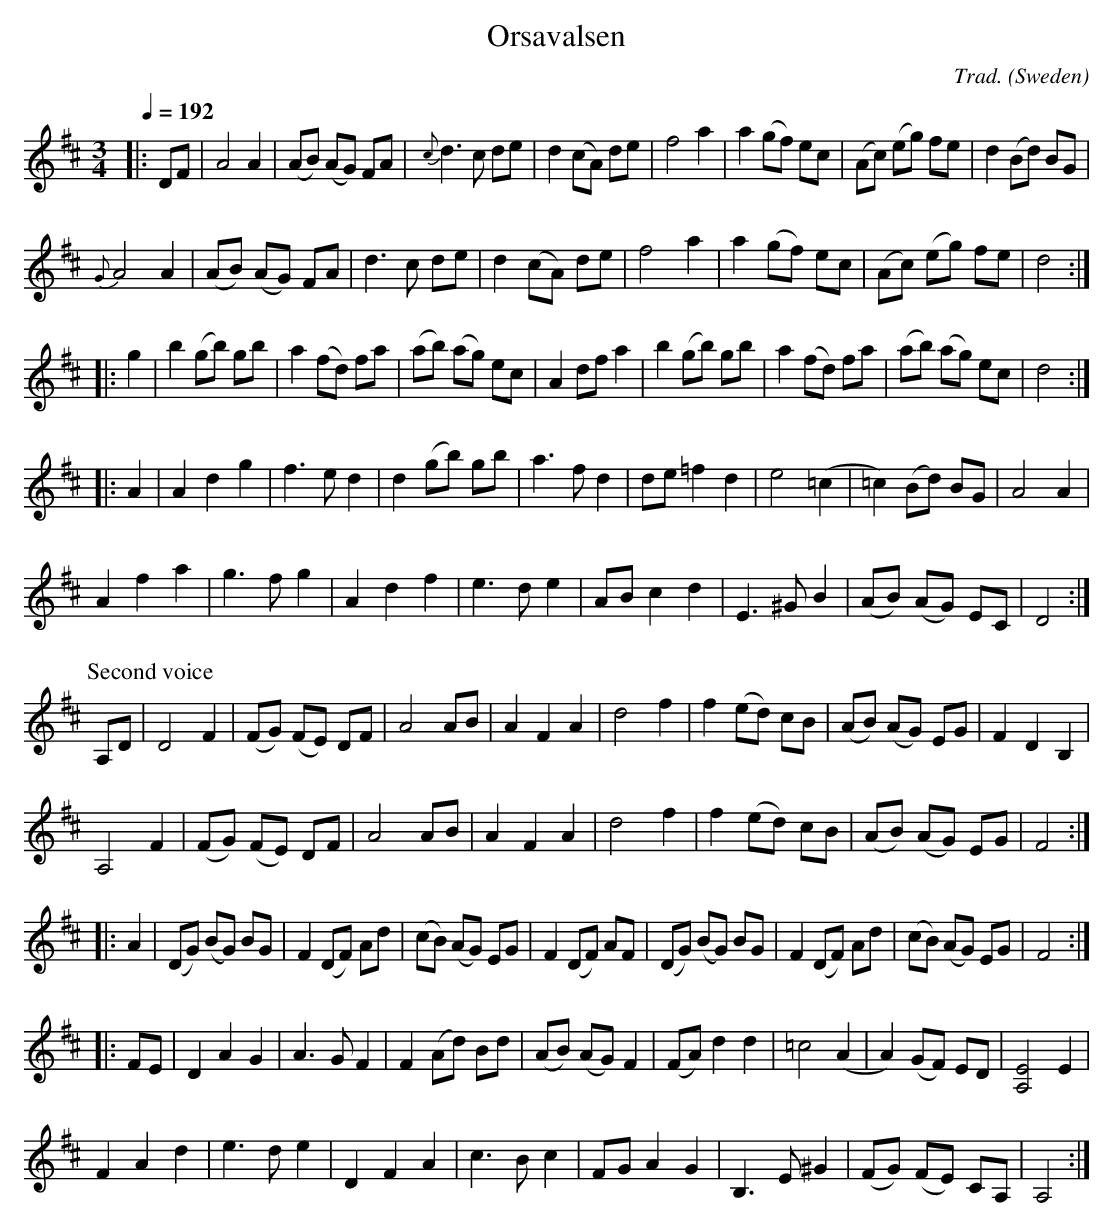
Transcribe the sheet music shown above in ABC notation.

X:1
T:Orsavalsen
C:Trad.
O:Sweden
M:3/4
Q:1/4=192
K:D
|:DF|A4A2| (AB) (AG) FA| {c}d3c de| d2 (cA) de|\
f4a2| a2 (gf) ec| (Ac) (eg) fe| d2 (Bd) BG|
{G}A4 A2| (AB) (AG) FA| d3c de| d2 (cA) de|\
f4 a2| a2 (gf) ec| (Ac) (eg) fe| d4:|
|:g2 |b2 (gb) gb| a2 (fd) fa| (ab) (ag) ec| A2 df a2|\
b2 (gb) gb| a2 (fd) fa| (ab) (ag) ec| d4 :|
|: A2|A2 d2 g2| f3e d2| d2 (gb) gb| a3f d2|\
de =f2 d2| e4 (=c2| =c2) (Bd) BG| A4 A2|
A2 f2 a2| g3f g2| A2 d2 f2| e3d e2|\
AB c2 d2| E3^G B2| (AB) (AG) EC| D4:|
P:Second voice
A,D|D4F2|(FG) (FE) DF| A4AB| A2 F2 A2| \
d4f2| f2 (ed) cB| (AB) (AG) EG| F2D2B,2|
A,4F2| (FG) (FE) DF| A4AB| A2F2A2| \
d4f2| f2 (ed) cB| (AB) (AG) EG| F4 :|
|:A2|\
(DG) (BG) BG| F2 (DF) Ad| (cB) (AG) EG| F2 (DF) AF|\
(DG) (BG) BG| F2 (DF) Ad| (cB) (AG) EG| F4:|
|:FE|\
D2 A2 G2| A3G F2 | F2 (Ad) Bd| (AB) (AG) F2|\
(FA) d2 d2| =c4 (A2|A2)(GF) ED |[A,4E4]E2|
F2 A2 d2|e3d e2| D2 F2 A2| c3B c2| \
FG A2 G2| B,3E ^G2| (FG) (FE) CA,| A,4:|
